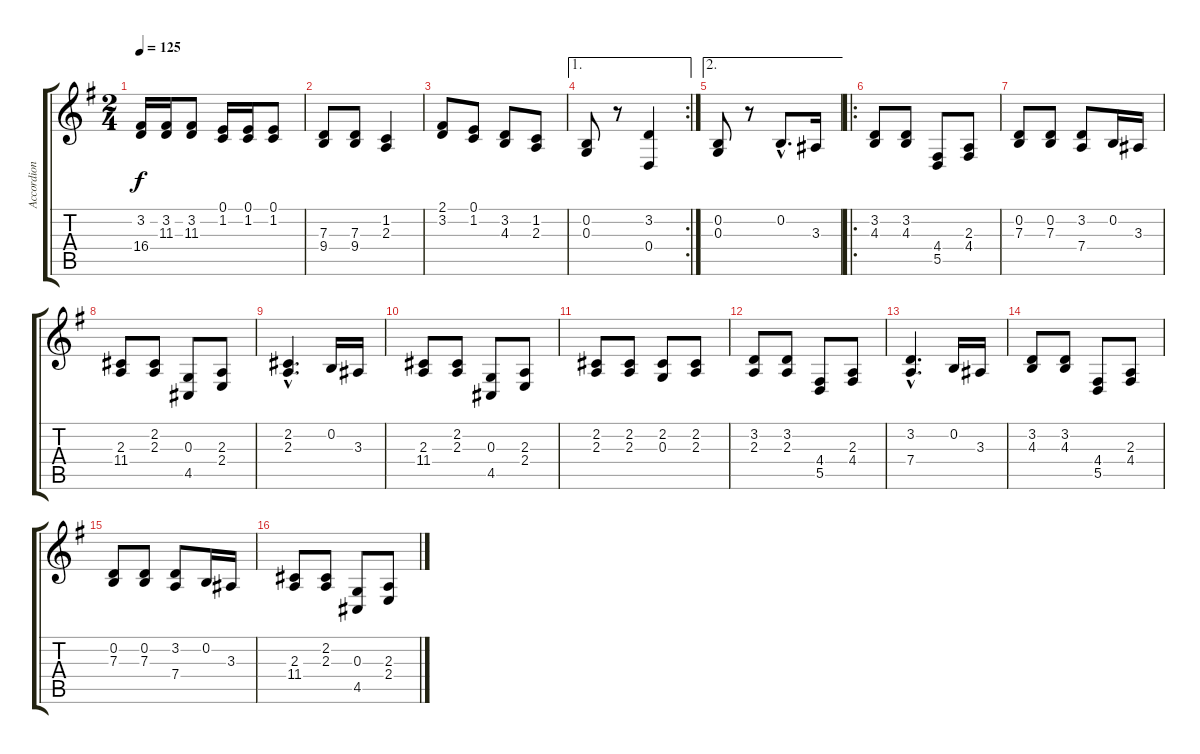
\track ("Accordion" "Accordion") {instrument accordion}
\staff {score tabs}
\tuning (E4 B3 G3 D3 A2 E2) {hide}
\ts (2 4)
\tempo 125
\clef g2
\ks g
(3.2 16.4).16{dy f} (3.2 11.3).16 (3.2 11.3).8 (0.1 1.2).16 (0.1 1.2).16 (0.1 1.2).8 |
(7.3 9.4).8 (7.3 9.4).8 (1.2 2.3).4 |
(2.1 3.2).8 (0.1 1.2).8 (3.2 4.3).8 (1.2 2.3).8 |
\ae 1
\rc 2
(0.2 0.3).8 r.8 (3.2 0.4).4 |
\ae 2
(0.2 0.3).8 r.8 0.2{hac}.8{d} 3.3.16 |
\ro
(3.2 4.3).8 (3.2 4.3).8 (4.4 5.5).8 (2.3 4.4).8 |
(0.2 7.3).8 (0.2 7.3).8 (3.2 7.4).8 0.2.16 3.3.16 |
(2.3 11.4).8 (2.2 2.3).8 (0.3 4.5).8 (2.3 2.4).8 |
(2.2{hac} 2.3{hac}).4{d} 0.2.16 3.3.16 |
(2.3 11.4).8 (2.2 2.3).8 (0.3 4.5).8 (2.3 2.4).8 |
(2.2 2.3).8 (2.2 2.3).8 (2.2 0.3).8 (2.2 2.3).8 |
(3.2 2.3).8 (3.2 2.3).8 (4.4 5.5).8 (2.3 4.4).8 |
(3.2{hac} 7.4{hac}).4{d} 0.2.16 3.3.16 |
(3.2 4.3).8 (3.2 4.3).8 (4.4 5.5).8 (2.3 4.4).8 |
(0.2 7.3).8 (0.2 7.3).8 (3.2 7.4).8 0.2.16 3.3.16 |
(2.3 11.4).8 (2.2 2.3).8 (0.3 4.5).8 (2.3 2.4).8
